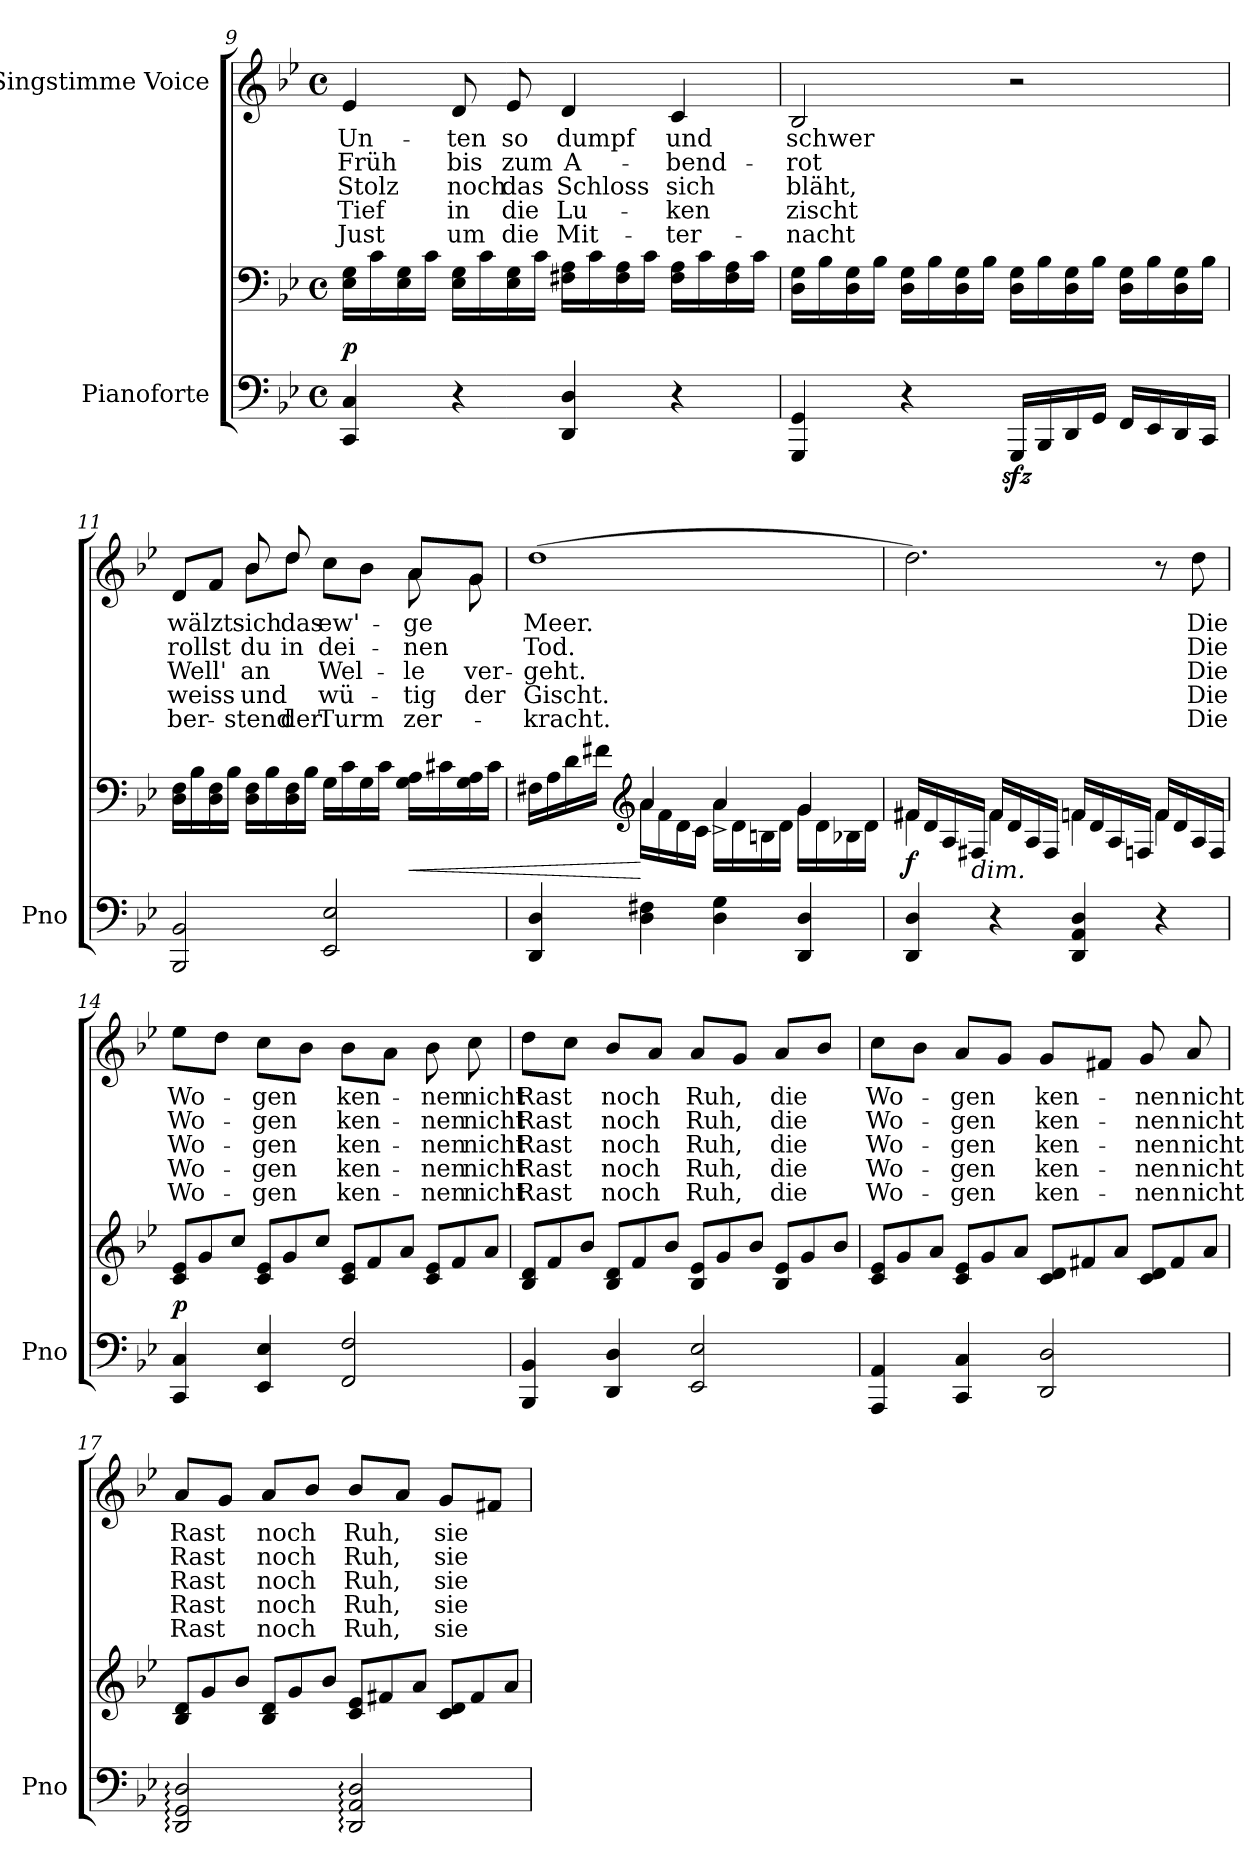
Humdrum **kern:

**kern	**kern	**dynam	**kern	**text	**text	**text	**text	**text
*part2	*part2	*part2	*part1	*part1	*part1	*part1	*part1	*part1
*staff3	*staff2	*staff2/3	*staff1	*staff1	*staff1	*staff1	*staff1	*staff1
*I"Pianoforte	*	*	*I"Singstimme Voice	*	*	*	*	*
*I'Pno	*	*	*	*	*	*	*	*
*clefF4	*clefF4	*	*clefG2	*	*	*	*	*
*k[b-e-]	*k[b-e-]	*	*k[b-e-]	*	*	*	*	*
*M4/4	*M4/4	*	*M4/4	*	*	*	*	*
*met(c)	*met(c)	*	*met(c)	*	*	*	*	*
=9	=9	=9	=9	=9	=9	=9	=9	=9
!	!	!LO:DY:a=2	!	!LO:LY:b	!LO:LY:b	!LO:LY:b	!LO:LY:b	!LO:LY:b
4CC/ 4C/	16E-\ 16G\LL	p	4e-/	Un-	Früh	Stolz	Tief	Just
.	16c\	.	.	.	.	.	.	.
.	16E-\ 16G\	.	.	.	.	.	.	.
.	16c\JJ	.	.	.	.	.	.	.
!	!	!	!	!LO:LY:b	!LO:LY:b	!LO:LY:b	!LO:LY:b	!LO:LY:b
4r	16E-\ 16G\LL	.	8d/	-ten	bis	noch	in	um
.	16c\	.	.	.	.	.	.	.
!	!	!	!	!LO:LY:b	!LO:LY:b	!LO:LY:b	!LO:LY:b	!LO:LY:b
.	16E-\ 16G\	.	8e-/	so	zum	das	die	die
.	16c\JJ	.	.	.	.	.	.	.
!	!	!	!	!LO:LY:b	!LO:LY:b	!LO:LY:b	!LO:LY:b	!LO:LY:b
4DD/ 4D/	16F#X\ 16A\LL	.	4d/	dumpf	A-	Schloss	Lu-	Mit-
.	16c\	.	.	.	.	.	.	.
.	16F#\ 16A\	.	.	.	.	.	.	.
.	16c\JJ	.	.	.	.	.	.	.
!	!	!	!	!LO:LY:b	!LO:LY:b	!LO:LY:b	!LO:LY:b	!LO:LY:b
4r	16F#\ 16A\LL	.	4c/	und	-bend-	sich	-ken	-ter-
.	16c\	.	.	.	.	.	.	.
.	16F#\ 16A\	.	.	.	.	.	.	.
.	16c\JJ	.	.	.	.	.	.	.
=10	=10	=10	=10	=10	=10	=10	=10	=10
!	!	!	!	!LO:LY:b	!LO:LY:b	!LO:LY:b	!LO:LY:b	!LO:LY:b
4GGG/ 4GG/	16D\ 16G\LL	.	2B-/	schwer	-rot	bläht,	zischt	-nacht
.	16B-\	.	.	.	.	.	.	.
.	16D\ 16G\	.	.	.	.	.	.	.
.	16B-\JJ	.	.	.	.	.	.	.
4r	16D\ 16G\LL	.	.	.	.	.	.	.
.	16B-\	.	.	.	.	.	.	.
.	16D\ 16G\	.	.	.	.	.	.	.
.	16B-\JJ	.	.	.	.	.	.	.
16GGGzz</LL	16D\ 16G\LL	.	2r	.	.	.	.	.
16BBB-/	16B-\	.	.	.	.	.	.	.
16DD/	16D\ 16G\	.	.	.	.	.	.	.
16GG/JJ	16B-\JJ	.	.	.	.	.	.	.
16FF/LL	16D\ 16G\LL	.	.	.	.	.	.	.
16EE-/	16B-\	.	.	.	.	.	.	.
16DD/	16D\ 16G\	.	.	.	.	.	.	.
16CC/JJ	16B-\JJ	.	.	.	.	.	.	.
!!LO:PB:g=z
=11	=11	=11	=11	=11	=11	=11	=11	=11
!	!	!	!	!LO:LY:b	!LO:LY:b	!LO:LY:b	!LO:LY:b	!LO:LY:b
*	*	*	*^	*	*	*	*	*
2BBB-/ 2BB-/	16D\ 16F\LL	.	8d/L	4ryy	wälzt	rollst	Well'	weiss	ber-
.	16B-\	.	.	.	.	.	.	.	.
.	16D\ 16F\	.	8f/J	.	.	.	.	.	.
.	16B-\JJ	.	.	.	.	.	.	.	.
!	!	!	!	!	!LO:LY:b	!LO:LY:b	!LO:LY:b	!LO:LY:b	!LO:LY:b
.	16D\ 16F\LL	.	8b-/	8b-\L	sich	du	an	und	-stend
.	16B-\	.	.	.	.	.	.	.	.
!	!	!	!	!	!LO:LY:b	!LO:LY:b	!	!	!LO:LY:b
.	16D\ 16F\	.	8dd/	8dd\J	das	in	.	.	der
.	16B-\JJ	.	.	.	.	.	.	.	.
!	!	!	!	!	!LO:LY:b	!LO:LY:b	!LO:LY:b	!LO:LY:b	!LO:LY:b
2EE-/ 2E-/	16G\LL	.	8cc\L	4ryy	ew'-	dei-	Wel-	wü-	Turm
.	16c\	.	.	.	.	.	.	.	.
.	16G\	.	8b-\J	.	.	.	.	.	.
.	16c\JJ	.	.	.	.	.	.	.	.
!	!	!LO:HP:b	!	!	!LO:LY:b	!LO:LY:b	!LO:LY:b	!LO:LY:b	!LO:LY:b
.	16G\ 16A\LL	<	8a/L	8a\	-ge	-nen	-le	-tig	zer-
.	16c#X\	.	.	.	.	.	.	.	.
!	!	!	!	!	!	!	!LO:LY:b	!LO:LY:b	!
.	16G\ 16A\	.	8g/J	8g\	.	.	ver-	der	.
.	16c#\JJ	.	.	.	.	.	.	.	.
*	*	*	*v	*v	*	*	*	*	*
=12	=12	=12	=12	=12	=12	=12	=12	=12
*	*^	*	*	*	*	*	*	*
!	!	!	!	!	!LO:LY:b	!LO:LY:b	!LO:LY:b	!LO:LY:b	!LO:LY:b
4DD/ 4D/	16F#X\LL	4ryy	.	(>1dd	Meer.	Tod.	-geht.	Gischt.	-kracht.
.	16A\	.	.	.	.	.	.	.	.
.	16d\	.	.	.	.	.	.	.	.
.	16f#X\JJ	.	.	.	.	.	.	.	.
*	*clefG2	*	*	*	*	*	*	*	*
4D\ 4F#X\	16a\LL	4a/	[	.	.	.	.	.	.
.	16f#\	.	.	.	.	.	.	.	.
.	16d\	.	.	.	.	.	.	.	.
.	16c\JJ	.	.	.	.	.	.	.	.
4D\ 4G\	16a\LL	4a^/	.	.	.	.	.	.	.
.	16d\	.	.	.	.	.	.	.	.
.	16Bn\	.	.	.	.	.	.	.	.
.	16d\JJ	.	.	.	.	.	.	.	.
4DD/ 4D/	16g\LL	4g/	.	.	.	.	.	.	.
.	16d\	.	.	.	.	.	.	.	.
.	16B-X\	.	.	.	.	.	.	.	.
.	16d\JJ	.	.	.	.	.	.	.	.
=13	=13	=13	=13	=13	=13	=13	=13	=13	=13
!	!	!	!LO:DY:a=2	!	!	!	!	!	!
4DD/ 4D/	16f#X/LL	4f#\	f	2.dd\)	.	.	.	.	.
.	16d/	.	.	.	.	.	.	.	.
.	16A/	.	.	.	.	.	.	.	.
!	!LO:TX:b:i:t=dim.	!	!	!	!	!	!	!	!
.	16F#X/JJ	.	.	.	.	.	.	.	.
4r	16f#/LL	4f#\	.	.	.	.	.	.	.
.	16d/	.	.	.	.	.	.	.	.
.	16A/	.	.	.	.	.	.	.	.
.	16F#/JJ	.	.	.	.	.	.	.	.
4DD/ 4AA/ 4D/	16fn/LL	4f\	.	.	.	.	.	.	.
.	16d/	.	.	.	.	.	.	.	.
.	16A/	.	.	.	.	.	.	.	.
.	16Fn/JJ	.	.	.	.	.	.	.	.
4r	16f/LL	4f\	.	8r	.	.	.	.	.
.	16d/	.	.	.	.	.	.	.	.
!	!	!	!	!	!LO:LY:b	!LO:LY:b	!LO:LY:b	!LO:LY:b	!LO:LY:b
.	16A/	.	.	8dd\	Die	Die	Die	Die	Die
.	16F/JJ	.	.	.	.	.	.	.	.
*	*v	*v	*	*	*	*	*	*	*
=14	=14	=14	=14	=14	=14	=14	=14	=14
*	*Xtuplet	*	*	*	*	*	*	*
!	!	!LO:DY:a=2	!	!LO:LY:b	!LO:LY:b	!LO:LY:b	!LO:LY:b	!LO:LY:b
4CC/ 4C/	12c/ 12e-/L	p	8ee-\L	Wo-	Wo-	Wo-	Wo-	Wo-
.	12g/	.	.	.	.	.	.	.
.	.	.	8dd\J	.	.	.	.	.
.	12cc/J	.	.	.	.	.	.	.
!	!	!	!	!LO:LY:b	!LO:LY:b	!LO:LY:b	!LO:LY:b	!LO:LY:b
4EE-/ 4E-/	12c/ 12e-/L	.	8cc\L	-gen	-gen	-gen	-gen	-gen
.	12g/	.	.	.	.	.	.	.
.	.	.	8b-\J	.	.	.	.	.
.	12cc/J	.	.	.	.	.	.	.
!	!	!	!	!LO:LY:b	!LO:LY:b	!LO:LY:b	!LO:LY:b	!LO:LY:b
2FF/ 2F/	12c/ 12e-/L	.	8b-\L	ken-	ken-	ken-	ken-	ken-
.	12f/	.	.	.	.	.	.	.
.	.	.	8a\J	.	.	.	.	.
.	12a/J	.	.	.	.	.	.	.
!	!	!	!	!LO:LY:b	!LO:LY:b	!LO:LY:b	!LO:LY:b	!LO:LY:b
.	12c/ 12e-/L	.	8b-\	-nen	-nen	-nen	-nen	-nen
.	12f/	.	.	.	.	.	.	.
!	!	!	!	!LO:LY:b	!LO:LY:b	!LO:LY:b	!LO:LY:b	!LO:LY:b
.	.	.	8cc\	nicht	nicht	nicht	nicht	nicht
.	12a/J	.	.	.	.	.	.	.
!!LO:LB:g=z
=15	=15	=15	=15	=15	=15	=15	=15	=15
!	!	!	!	!LO:LY:b	!LO:LY:b	!LO:LY:b	!LO:LY:b	!LO:LY:b
4BBB-/ 4BB-/	12B-/ 12d/L	.	8dd\L	Rast	Rast	Rast	Rast	Rast
.	12f/	.	.	.	.	.	.	.
.	.	.	8cc\J	.	.	.	.	.
.	12b-/J	.	.	.	.	.	.	.
!	!	!	!	!LO:LY:b	!LO:LY:b	!LO:LY:b	!LO:LY:b	!LO:LY:b
4DD/ 4D/	12B-/ 12d/L	.	8b-/L	noch	noch	noch	noch	noch
.	12f/	.	.	.	.	.	.	.
.	.	.	8a/J	.	.	.	.	.
.	12b-/J	.	.	.	.	.	.	.
!	!	!	!	!LO:LY:b	!LO:LY:b	!LO:LY:b	!LO:LY:b	!LO:LY:b
2EE-/ 2E-/	12B-/ 12e-/L	.	8a/L	Ruh,	Ruh,	Ruh,	Ruh,	Ruh,
.	12g/	.	.	.	.	.	.	.
.	.	.	8g/J	.	.	.	.	.
.	12b-/J	.	.	.	.	.	.	.
!	!	!	!	!LO:LY:b	!LO:LY:b	!LO:LY:b	!LO:LY:b	!LO:LY:b
.	12B-/ 12e-/L	.	8a/L	die	die	die	die	die
.	12g/	.	.	.	.	.	.	.
.	.	.	8b-/J	.	.	.	.	.
.	12b-/J	.	.	.	.	.	.	.
=16	=16	=16	=16	=16	=16	=16	=16	=16
!	!	!	!	!LO:LY:b	!LO:LY:b	!LO:LY:b	!LO:LY:b	!LO:LY:b
4AAA/ 4AA/	12c/ 12e-/L	.	8cc\L	Wo-	Wo-	Wo-	Wo-	Wo-
.	12g/	.	.	.	.	.	.	.
.	.	.	8b-\J	.	.	.	.	.
.	12a/J	.	.	.	.	.	.	.
!	!	!	!	!LO:LY:b	!LO:LY:b	!LO:LY:b	!LO:LY:b	!LO:LY:b
4CC/ 4C/	12c/ 12e-/L	.	8a/L	-gen	-gen	-gen	-gen	-gen
.	12g/	.	.	.	.	.	.	.
.	.	.	8g/J	.	.	.	.	.
.	12a/J	.	.	.	.	.	.	.
!	!	!	!	!LO:LY:b	!LO:LY:b	!LO:LY:b	!LO:LY:b	!LO:LY:b
2DD/ 2D/	12c/ 12d/L	.	8g/L	ken-	ken-	ken-	ken-	ken-
.	12f#X/	.	.	.	.	.	.	.
.	.	.	8f#X/J	.	.	.	.	.
.	12a/J	.	.	.	.	.	.	.
!	!	!	!	!LO:LY:b	!LO:LY:b	!LO:LY:b	!LO:LY:b	!LO:LY:b
.	12c/ 12d/L	.	8g/	-nen	-nen	-nen	-nen	-nen
.	12f#/	.	.	.	.	.	.	.
!	!	!	!	!LO:LY:b	!LO:LY:b	!LO:LY:b	!LO:LY:b	!LO:LY:b
.	.	.	8a/	nicht	nicht	nicht	nicht	nicht
.	12a/J	.	.	.	.	.	.	.
=17	=17	=17	=17	=17	=17	=17	=17	=17
!	!	!	!	!LO:LY:b	!LO:LY:b	!LO:LY:b	!LO:LY:b	!LO:LY:b
2DD/: 2GG/: 2D/:	12B-/ 12d/L	.	8a/L	Rast	Rast	Rast	Rast	Rast
.	12g/	.	.	.	.	.	.	.
.	.	.	8g/J	.	.	.	.	.
.	12b-/J	.	.	.	.	.	.	.
!	!	!	!	!LO:LY:b	!LO:LY:b	!LO:LY:b	!LO:LY:b	!LO:LY:b
.	12B-/ 12d/L	.	8a/L	noch	noch	noch	noch	noch
.	12g/	.	.	.	.	.	.	.
.	.	.	8b-/J	.	.	.	.	.
.	12b-/J	.	.	.	.	.	.	.
!	!	!	!	!LO:LY:b	!LO:LY:b	!LO:LY:b	!LO:LY:b	!LO:LY:b
2DD/: 2AA/: 2D/:	12c/ 12e-/L	.	8b-/L	Ruh,	Ruh,	Ruh,	Ruh,	Ruh,
.	12f#X/	.	.	.	.	.	.	.
.	.	.	8a/J	.	.	.	.	.
.	12a/J	.	.	.	.	.	.	.
!	!	!	!	!LO:LY:b	!LO:LY:b	!LO:LY:b	!LO:LY:b	!LO:LY:b
.	12c/ 12d/L	.	8g/L	sie	sie	sie	sie	sie
.	12f#/	.	.	.	.	.	.	.
.	.	.	8f#X/J	.	.	.	.	.
.	12a/J	.	.	.	.	.	.	.
=	=	=	=	=	=	=	=	=
*-	*-	*-	*-	*-	*-	*-	*-	*-
